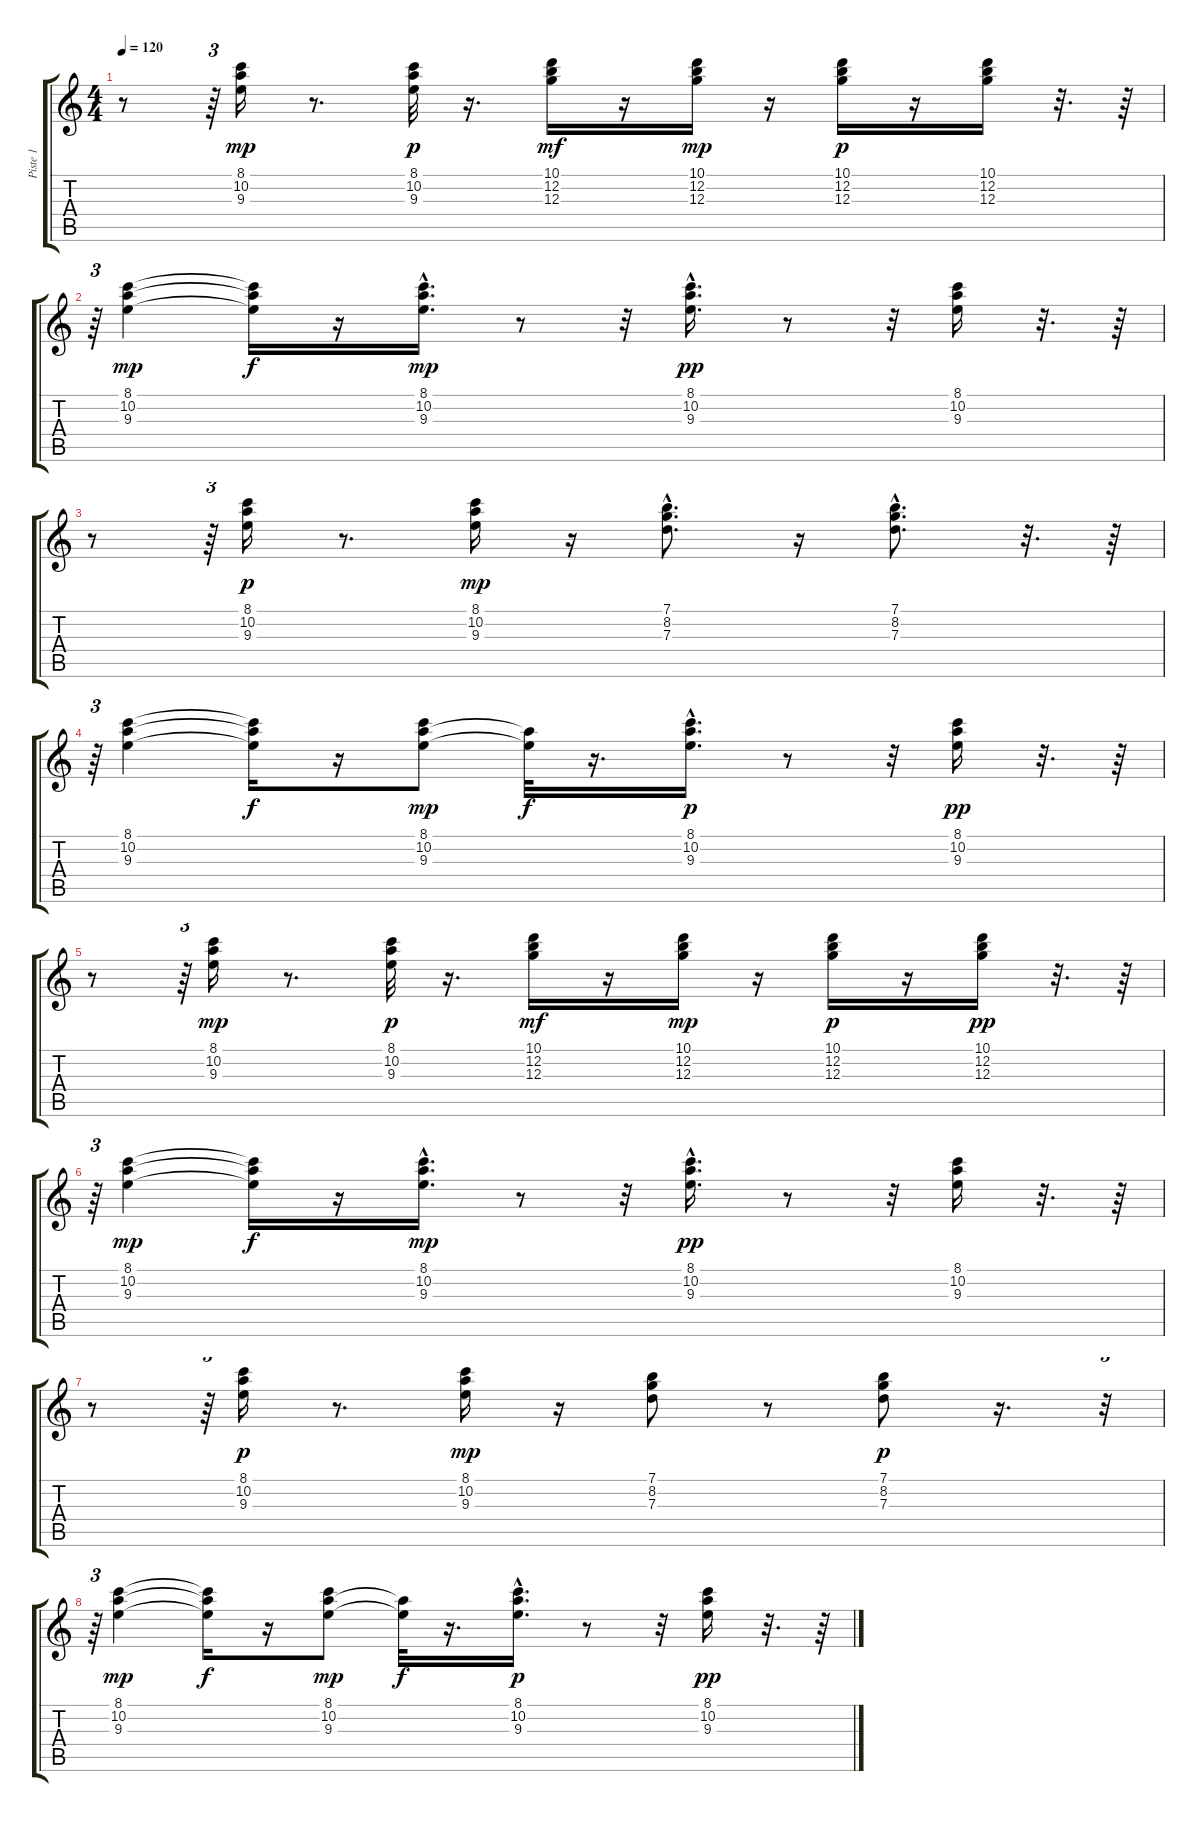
\track ("Piste 1" "Piste 1") {instrument electricbassfinger}
\staff {score tabs}
\tuning (E4 B3 G3 D3 A2 E2) {hide}
\ts (4 4)
\tempo 120
\clef g2
\ks c
r.8{dy pp} r.64{tu (3 2)} (8.1 10.2 9.3).16{dy mp} r.8{d} (8.1 10.2 9.3).32{dy p} r.16{d} (10.1 12.2 12.3).16{dy mf} r.16 (10.1 12.2 12.3).16{dy mp} r.16 (10.1 12.2 12.3).16{dy p} r.16 (10.1 12.2 12.3).16 r.32{d} r.64 |
r.64{tu (3 2)} (8.1 10.2 9.3).4{dy mp} (8.1{t} 10.2{t} 9.3{t}).16{dy f} r.16 (8.1{hac} 10.2{hac} 9.3{hac}).16{d dy mp} r.8 r.32 (8.1{hac} 10.2{hac} 9.3{hac}).16{d dy pp} r.8 r.32 (8.1 10.2 9.3).16 r.32{d} r.64 |
r.8 r.64{tu (3 2)} (8.1 10.2 9.3).16{dy p} r.8{d} (8.1 10.2 9.3).16{dy mp} r.16 (7.1{hac} 8.2{hac} 7.3{hac}).8{d} r.16 (7.1{hac} 8.2{hac} 7.3{hac}).8{d} r.32{d} r.64 |
r.64{tu (3 2)} (8.1 10.2 9.3).4 (8.1{t} 10.2{t} 9.3{t}).16{dy f} r.16 (8.1 10.2 9.3).8{dy mp} (10.2{t} 9.3{t}).32{dy f} r.16{d} (8.1{hac} 10.2{hac} 9.3{hac}).16{d dy p} r.8 r.32 (8.1 10.2 9.3).16{dy pp} r.32{d} r.64 |
r.8 r.64{tu (3 2)} (8.1 10.2 9.3).16{dy mp} r.8{d} (8.1 10.2 9.3).32{dy p} r.16{d} (10.1 12.2 12.3).16{dy mf} r.16 (10.1 12.2 12.3).16{dy mp} r.16 (10.1 12.2 12.3).16{dy p} r.16 (10.1 12.2 12.3).16{dy pp} r.32{d} r.64 |
r.64{tu (3 2)} (8.1 10.2 9.3).4{dy mp} (8.1{t} 10.2{t} 9.3{t}).16{dy f} r.16 (8.1{hac} 10.2{hac} 9.3{hac}).16{d dy mp} r.8 r.32 (8.1{hac} 10.2{hac} 9.3{hac}).16{d dy pp} r.8 r.32 (8.1 10.2 9.3).16 r.32{d} r.64 |
r.8 r.64{tu (3 2)} (8.1 10.2 9.3).16{dy p} r.8{d} (8.1 10.2 9.3).16{dy mp} r.16 (7.1 8.2 7.3).8 r.8 (7.1 8.2 7.3).8{dy p} r.16{d} r.32{tu (3 2)} |
r.64{tu (3 2)} (8.1 10.2 9.3).4{dy mp} (8.1{t} 10.2{t} 9.3{t}).16{dy f} r.16 (8.1 10.2 9.3).8{dy mp} (10.2{t} 9.3{t}).32{dy f} r.16{d} (8.1{hac} 10.2{hac} 9.3{hac}).16{d dy p} r.8 r.32 (8.1 10.2 9.3).16{dy pp} r.32{d} r.64
